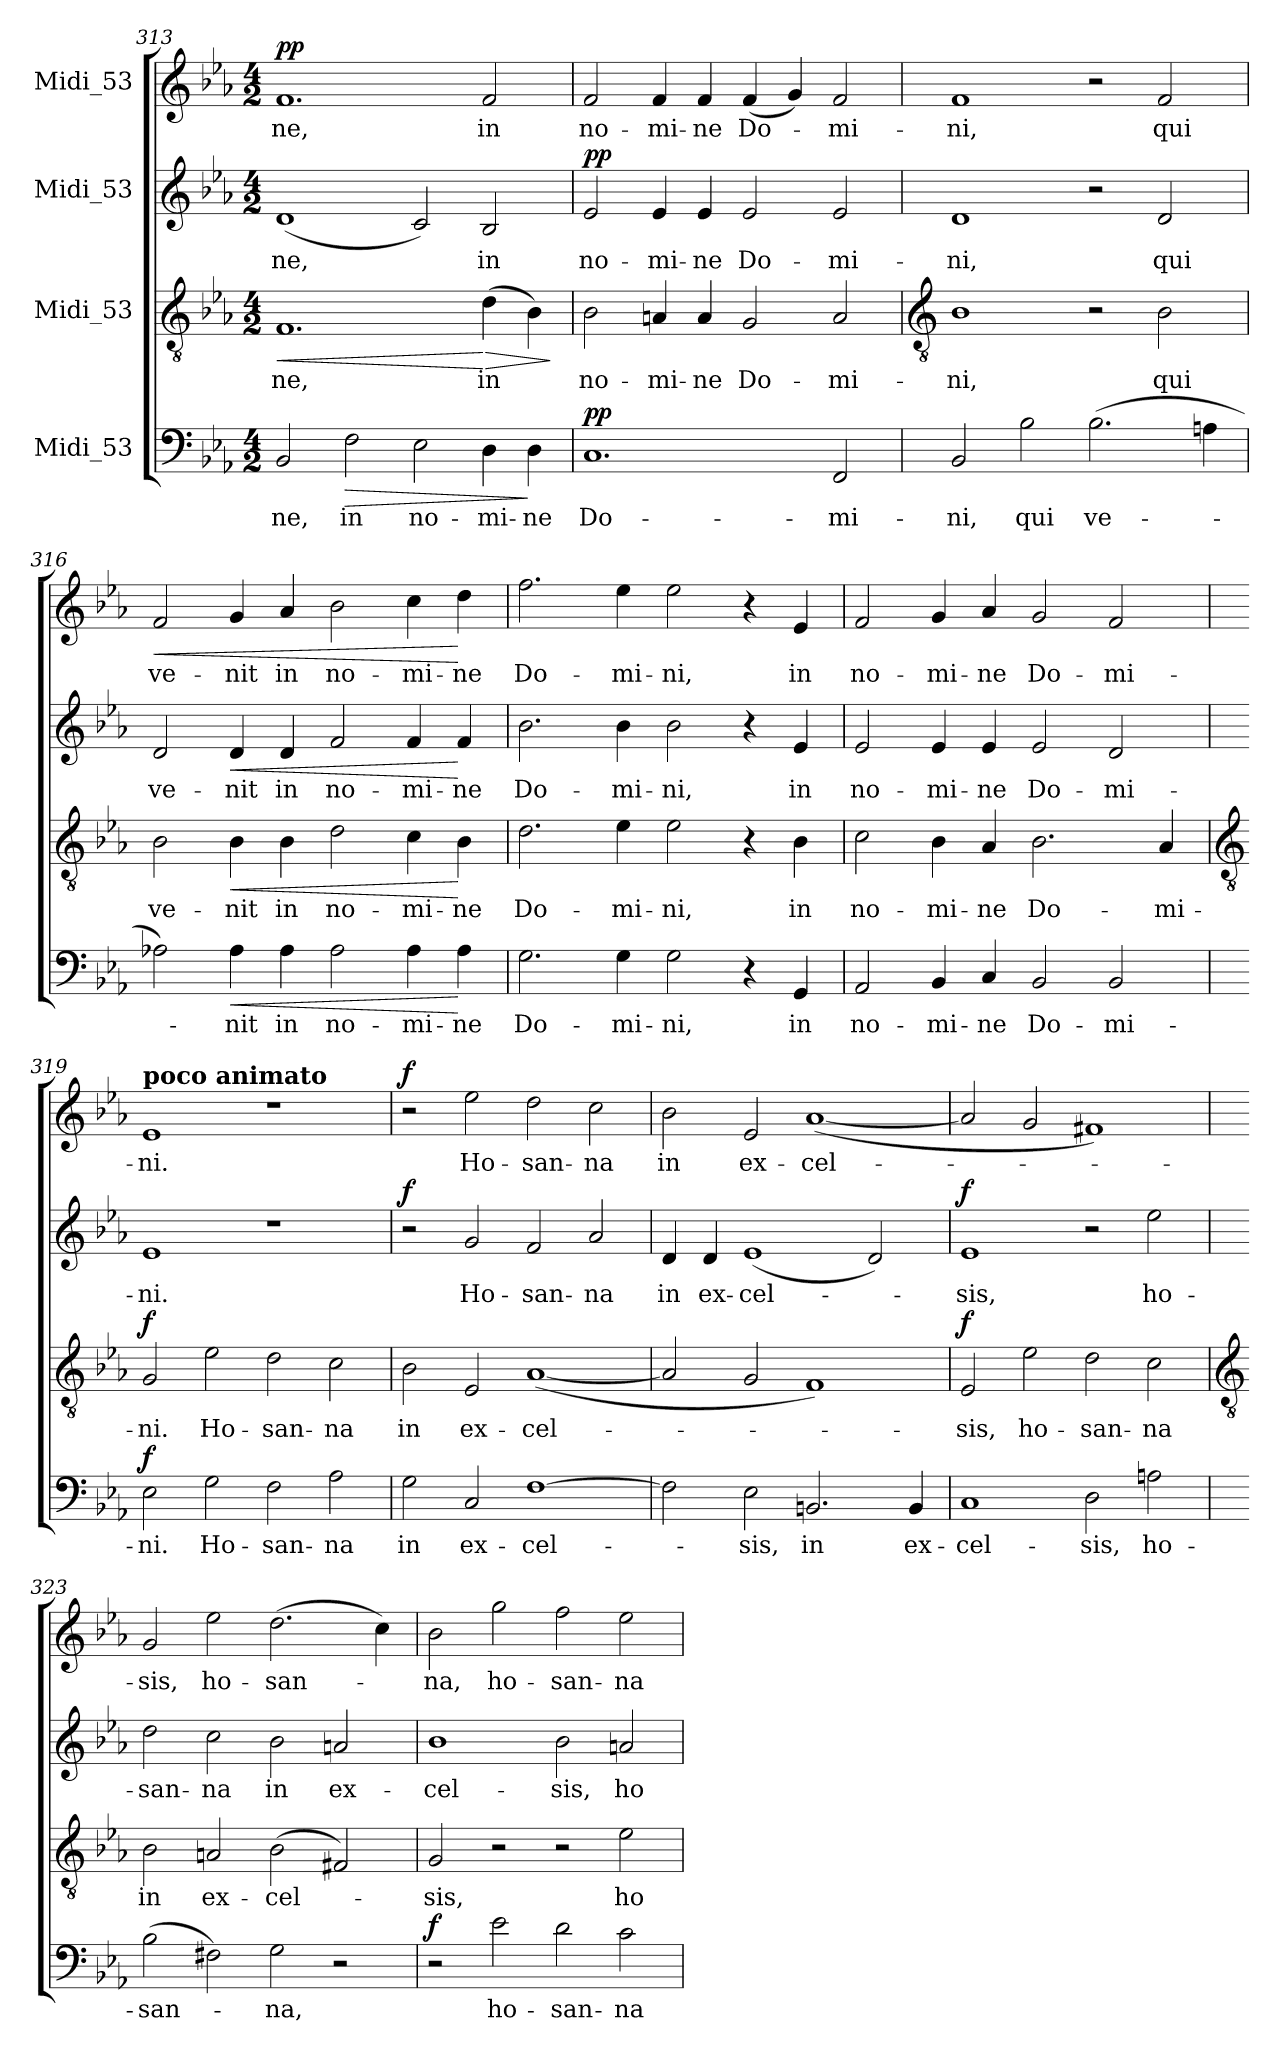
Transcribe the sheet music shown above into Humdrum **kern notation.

**kern	**text	**dynam	**kern	**text	**dynam	**kern	**text	**dynam	**kern	**text	**dynam
*part4	*part4	*part4	*part3	*part3	*part3	*part2	*part2	*part2	*part1	*part1	*part1
*staff4	*staff4	*staff4	*staff3	*staff3	*staff3	*staff2	*staff2	*staff2	*staff1	*staff1	*staff1
*I"Midi_53	*	*	*I"Midi_53	*	*	*I"Midi_53	*	*	*I"Midi_53	*	*
*clefF4	*	*	*clefGv2	*	*	*clefG2	*	*	*clefG2	*	*
*k[b-e-a-]	*	*	*k[b-e-a-]	*	*	*k[b-e-a-]	*	*	*k[b-e-a-]	*	*
*E-:	*	*	*E-:	*	*	*E-:	*	*	*E-:	*	*
*M4/2	*	*	*M4/2	*	*	*M4/2	*	*	*M4/2	*	*
=313	=313	=313	=313	=313	=313	=313	=313	=313	=313	=313	=313
!	!LO:LY:b	!	!	!LO:LY:b	!LO:HP:b	!	!LO:LY:b	!	!	!LO:LY:b	!LO:DY:a
2BB-/	-ne,	.	1.F	-ne,	<	(<1d	-ne,	.	1.f	-ne,	pp
!	!LO:LY:b	!LO:HP:b	!	!	!	!	!	!	!	!	!
2F\	in	>	.	.	.	.	.	.	.	.	.
!	!LO:LY:b	!	!	!	!	!	!	!	!	!	!
2E-\	no-	.	.	.	.	2c/)	.	.	.	.	.
!	!LO:LY:b	!	!	!LO:LY:b	!LO:HP:n=1:b	!	!LO:LY:b	!	!	!LO:LY:b	!
4D\	-mi-	.	(>4d\	in	[ >	2B-/	in	.	2f/	in	.
!	!LO:LY:b	!	!	!	!	!	!	!	!	!	!
4D\	-ne	]	4B-\)	.	.	.	.	.	.	.	.
.	.	.	.	.	]	.	.	.	.	.	.
=314	=314	=314	=314	=314	=314	=314	=314	=314	=314	=314	=314
!	!LO:LY:b	!LO:DY:a	!	!LO:LY:b	!	!	!LO:LY:b	!LO:DY:a	!	!LO:LY:b	!
1.C	Do-	pp	2B-\	no-	.	2e-/	no-	pp	2f/	no-	.
!	!	!	!	!LO:LY:b	!	!	!LO:LY:b	!	!	!LO:LY:b	!
.	.	.	4An/	-mi-	.	4e-/	-mi-	.	4f/	-mi-	.
!	!	!	!	!LO:LY:b	!	!	!LO:LY:b	!	!	!LO:LY:b	!
.	.	.	4A/	-ne	.	4e-/	-ne	.	4f/	-ne	.
!	!	!	!	!LO:LY:b	!	!	!LO:LY:b	!	!	!LO:LY:b	!
.	.	.	2G/	Do-	.	2e-/	Do-	.	(<4f/	Do-	.
.	.	.	.	.	.	.	.	.	4g/)	.	.
!	!LO:LY:b	!	!	!LO:LY:b	!	!	!LO:LY:b	!	!	!LO:LY:b	!
2FF/	-mi-	.	2A/	-mi-	.	2e-/	-mi-	.	2f/	-mi-	.
!!LO:LB:g=z
=315	=315	=315	=315	=315	=315	=315	=315	=315	=315	=315	=315
*	*	*	*clefGv2	*	*	*	*	*	*	*	*
!	!LO:LY:b	!	!	!LO:LY:b	!	!	!LO:LY:b	!	!	!LO:LY:b	!
2BB-/	-ni,	.	1B-	-ni,	.	1d	-ni,	.	1f	-ni,	.
!	!LO:LY:b	!	!	!	!	!	!	!	!	!	!
2B-\	qui	.	.	.	.	.	.	.	.	.	.
!	!LO:LY:b	!	!	!	!	!	!	!	!	!	!
(>2.B-\	ve-	.	2r	.	.	2r	.	.	2r	.	.
!	!	!	!	!LO:LY:b	!	!	!LO:LY:b	!	!	!LO:LY:b	!
.	.	.	2B-\	qui	.	2d/	qui	.	2f/	qui	.
4An\	.	.	.	.	.	.	.	.	.	.	.
=316	=316	=316	=316	=316	=316	=316	=316	=316	=316	=316	=316
!	!	!	!	!LO:LY:b	!	!	!LO:LY:b	!	!	!LO:LY:b	!LO:HP:b
2A-X\)	.	.	2B-\	ve-	.	2d/	ve-	.	2f/	ve-	<
!	!LO:LY:b	!LO:HP:b	!	!LO:LY:b	!LO:HP:b	!	!LO:LY:b	!LO:HP:b	!	!LO:LY:b	!
4A-\	-nit	<	4B-\	-nit	<	4d/	-nit	<	4g/	-nit	.
!	!LO:LY:b	!	!	!LO:LY:b	!	!	!LO:LY:b	!	!	!LO:LY:b	!
4A-\	in	.	4B-\	in	.	4d/	in	.	4a-/	in	.
!	!LO:LY:b	!	!	!LO:LY:b	!	!	!LO:LY:b	!	!	!LO:LY:b	!
2A-\	no-	.	2d\	no-	.	2f/	no-	.	2b-\	no-	.
!	!LO:LY:b	!	!	!LO:LY:b	!	!	!LO:LY:b	!	!	!LO:LY:b	!
4A-\	-mi-	.	4c\	-mi-	.	4f/	-mi-	.	4cc\	-mi-	.
!	!LO:LY:b	!	!	!LO:LY:b	!	!	!LO:LY:b	!	!	!LO:LY:b	!
4A-\	-ne	[	4B-\	-ne	[	4f/	-ne	[	4dd\	-ne	[
=317	=317	=317	=317	=317	=317	=317	=317	=317	=317	=317	=317
!	!LO:LY:b	!LO:DY:a	!	!LO:LY:b	!	!	!LO:LY:b	!	!	!LO:LY:b	!
!	!	!LO:DY:n=1:a	!	!	!LO:DY:a	!	!	!	!	!	!
!	!	!	!	!	!LO:DY:n=1:a	!	!	!LO:DY:a	!	!	!
!	!	!	!	!	!	!	!	!LO:DY:n=1:a	!	!	!LO:DY:a
!	!	!	!	!	!	!	!	!	!	!	!LO:DY:n=1:a
2.G\	Do-	p f	2.d\	Do-	p f	2.b-\	Do-	p f	2.ff\	Do-	p f
!	!LO:LY:b	!	!	!LO:LY:b	!	!	!LO:LY:b	!	!	!LO:LY:b	!
4G\	-mi-	.	4e-\	-mi-	.	4b-\	-mi-	.	4ee-\	-mi-	.
!	!LO:LY:b	!	!	!LO:LY:b	!	!	!LO:LY:b	!	!	!LO:LY:b	!
2G\	-ni,	.	2e-\	-ni,	.	2b-\	-ni,	.	2ee-\	-ni,	.
4r	.	.	4r	.	.	4r	.	.	4r	.	.
!	!LO:LY:b	!	!	!LO:LY:b	!	!	!LO:LY:b	!	!	!LO:LY:b	!
4GG/	in	.	4B-\	in	.	4e-/	in	.	4e-/	in	.
=318	=318	=318	=318	=318	=318	=318	=318	=318	=318	=318	=318
!	!LO:LY:b	!	!	!LO:LY:b	!	!	!LO:LY:b	!	!	!LO:LY:b	!
2AA-/	no-	.	2c\	no-	.	2e-/	no-	.	2f/	no-	.
!	!LO:LY:b	!	!	!LO:LY:b	!	!	!LO:LY:b	!	!	!LO:LY:b	!
4BB-/	-mi-	.	4B-\	-mi-	.	4e-/	-mi-	.	4g/	-mi-	.
!	!LO:LY:b	!	!	!LO:LY:b	!	!	!LO:LY:b	!	!	!LO:LY:b	!
4C/	-ne	.	4A-/	-ne	.	4e-/	-ne	.	4a-/	-ne	.
!	!LO:LY:b	!	!	!LO:LY:b	!	!	!LO:LY:b	!	!	!LO:LY:b	!
2BB-/	Do-	.	2.B-\	Do-	.	2e-/	Do-	.	2g/	Do-	.
!	!LO:LY:b	!	!	!	!	!	!LO:LY:b	!	!	!LO:LY:b	!
2BB-/	-mi-	.	.	.	.	2d/	-mi-	.	2f/	-mi-	.
!	!	!	!	!LO:LY:b	!	!	!	!	!	!	!
.	.	.	4A-/	-mi-	.	.	.	.	.	.	.
!!LO:LB:g=z
=319	=319	=319	=319	=319	=319	=319	=319	=319	=319	=319	=319
*	*	*	*clefGv2	*	*	*	*	*	*	*	*
!	!	!	!	!	!	!	!	!	!LO:TX:a:B:t=poco animato	!	!
!	!LO:LY:b	!LO:DY:a	!	!LO:LY:b	!LO:DY:a	!	!LO:LY:b	!	!	!LO:LY:b	!
2E-\	-ni.	f	2G/	-ni.	f	1e-	-ni.	.	1e-	-ni.	.
!	!LO:LY:b	!	!	!LO:LY:b	!	!	!	!	!	!	!
2G\	Ho-	.	2e-\	Ho-	.	.	.	.	.	.	.
!	!LO:LY:b	!	!	!LO:LY:b	!	!	!	!	!	!	!
2F\	-san-	.	2d\	-san-	.	1r	.	.	1r	.	.
!	!LO:LY:b	!	!	!LO:LY:b	!	!	!	!	!	!	!
2A-\	-na	.	2c\	-na	.	.	.	.	.	.	.
=320	=320	=320	=320	=320	=320	=320	=320	=320	=320	=320	=320
!	!LO:LY:b	!	!	!LO:LY:b	!	!	!	!LO:DY:a	!	!	!LO:DY:a
2G\	in	.	2B-\	in	.	2r	.	f	2r	.	f
!	!LO:LY:b	!	!	!LO:LY:b	!	!	!LO:LY:b	!	!	!LO:LY:b	!
2C/	ex-	.	2E-/	ex-	.	2g/	Ho-	.	2ee-\	Ho-	.
!	!LO:LY:b	!	!	!LO:LY:b	!	!	!LO:LY:b	!	!	!LO:LY:b	!
[1F	-cel-	.	(<[1A-	-cel-	.	2f/	-san-	.	2dd\	-san-	.
!	!	!	!	!	!	!	!LO:LY:b	!	!	!LO:LY:b	!
.	.	.	.	.	.	2a-/	-na	.	2cc\	-na	.
=321	=321	=321	=321	=321	=321	=321	=321	=321	=321	=321	=321
!	!	!	!	!	!	!	!LO:LY:b	!	!	!LO:LY:b	!
2F\]	.	.	2A-/]	.	.	4d/	in	.	2b-\	in	.
!	!	!	!	!	!	!	!LO:LY:b	!	!	!	!
.	.	.	.	.	.	4d/	ex-	.	.	.	.
!	!LO:LY:b	!	!	!	!	!	!LO:LY:b	!	!	!LO:LY:b	!
2E-\	-sis,	.	2G/	.	.	(<1e-	-cel-	.	2e-/	ex-	.
!	!LO:LY:b	!	!	!	!	!	!	!	!	!LO:LY:b	!
2.BBn/	in	.	1F)	.	.	.	.	.	(<[1a-	-cel-	.
.	.	.	.	.	.	2d/)	.	.	.	.	.
!	!LO:LY:b	!	!	!	!	!	!	!	!	!	!
4BB/	ex-	.	.	.	.	.	.	.	.	.	.
=322	=322	=322	=322	=322	=322	=322	=322	=322	=322	=322	=322
!	!LO:LY:b	!	!	!LO:LY:b	!LO:DY:a	!	!LO:LY:b	!LO:DY:a	!	!	!
1C	-cel-	.	2E-/	-sis,	f	1e-	-sis,	f	2a-/]	.	.
!	!	!	!	!LO:LY:b	!	!	!	!	!	!	!
.	.	.	2e-\	ho-	.	.	.	.	2g/	.	.
!	!LO:LY:b	!	!	!LO:LY:b	!	!	!	!	!	!	!
2D\	-sis,	.	2d\	-san-	.	2r	.	.	1f#X)	.	.
!	!LO:LY:b	!	!	!LO:LY:b	!	!	!LO:LY:b	!	!	!	!
2An\	ho-	.	2c\	-na	.	2ee-\	ho-	.	.	.	.
!!LO:LB:g=z
=323	=323	=323	=323	=323	=323	=323	=323	=323	=323	=323	=323
*	*	*	*clefGv2	*	*	*	*	*	*	*	*
!	!LO:LY:b	!	!	!LO:LY:b	!	!	!LO:LY:b	!	!	!LO:LY:b	!
(>2B-\	-san-	.	2B-\	in	.	2dd\	-san-	.	2g/	-sis,	.
!	!	!	!	!LO:LY:b	!	!	!LO:LY:b	!	!	!LO:LY:b	!
2F#X\)	.	.	2An/	ex-	.	2cc\	-na	.	2ee-\	ho-	.
!	!LO:LY:b	!	!	!LO:LY:b	!	!	!LO:LY:b	!	!	!LO:LY:b	!
2G\	-na,	.	(<2B-\	-cel-	.	2b-\	in	.	(>2.dd\	-san-	.
!	!	!	!	!	!	!	!LO:LY:b	!	!	!	!
2r	.	.	2F#X/)	.	.	2an/	ex-	.	.	.	.
.	.	.	.	.	.	.	.	.	4cc\)	.	.
=324	=324	=324	=324	=324	=324	=324	=324	=324	=324	=324	=324
!	!	!LO:DY:a	!	!LO:LY:b	!	!	!LO:LY:b	!	!	!LO:LY:b	!
2r	.	f	2G/	-sis,	.	1b-	-cel-	.	2b-\	-na,	.
!	!LO:LY:b	!	!	!	!	!	!	!	!	!LO:LY:b	!
2e-\	ho-	.	2r	.	.	.	.	.	2gg\	ho-	.
!	!LO:LY:b	!	!	!	!	!	!LO:LY:b	!	!	!LO:LY:b	!
2d\	-san-	.	2r	.	.	2b-\	-sis,	.	2ff\	-san-	.
!	!LO:LY:b	!	!	!LO:LY:b	!	!	!LO:LY:b	!	!	!LO:LY:b	!
2c\	-na	.	2e-\	ho-	.	2an/	ho-	.	2ee-\	-na	.
=	=	=	=	=	=	=	=	=	=	=	=
*-	*-	*-	*-	*-	*-	*-	*-	*-	*-	*-	*-
